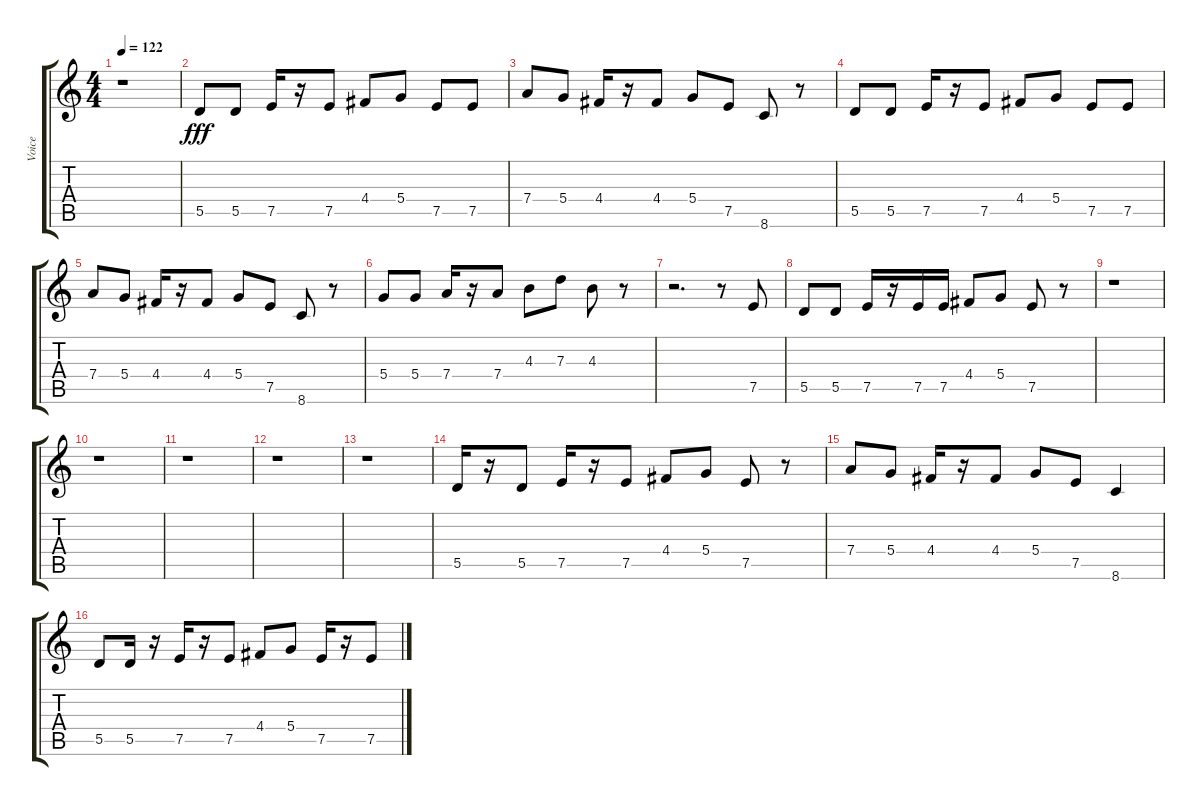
\track ("Voice" "Voice") {instrument overdrivenguitar}
\staff {score tabs}
\tuning (E4 B3 G3 D3 A2 E2) {hide}
\ts (4 4)
\tempo 122
\clef g2
\ks c
r.1{dy fff} |
5.5.8 5.5.8 7.5.16 r.16 7.5.8 4.4.8 5.4.8 7.5.8 7.5.8 |
7.4.8 5.4.8 4.4.16 r.16 4.4.8 5.4.8 7.5.8 8.6.8 r.8 |
5.5.8 5.5.8 7.5.16 r.16 7.5.8 4.4.8 5.4.8 7.5.8 7.5.8 |
7.4.8 5.4.8 4.4.16 r.16 4.4.8 5.4.8 7.5.8 8.6.8 r.8 |
5.4.8 5.4.8 7.4.16 r.16 7.4.8 4.3.8 7.3.8 4.3.8 r.8 |
r.2{d} r.8 7.5.8 |
5.5.8 5.5.8 7.5.16 r.16 7.5.16 7.5.16 4.4.8 5.4.8 7.5.8 r.8 |
r.1 |
r.1 |
r.1 |
r.1 |
r.1 |
5.5.16 r.16 5.5.8 7.5.16 r.16 7.5.8 4.4.8 5.4.8 7.5.8 r.8 |
7.4.8 5.4.8 4.4.16 r.16 4.4.8 5.4.8 7.5.8 8.6.4 |
5.5.8 5.5.16 r.16 7.5.16 r.16 7.5.8 4.4.8 5.4.8 7.5.16 r.16 7.5.8
